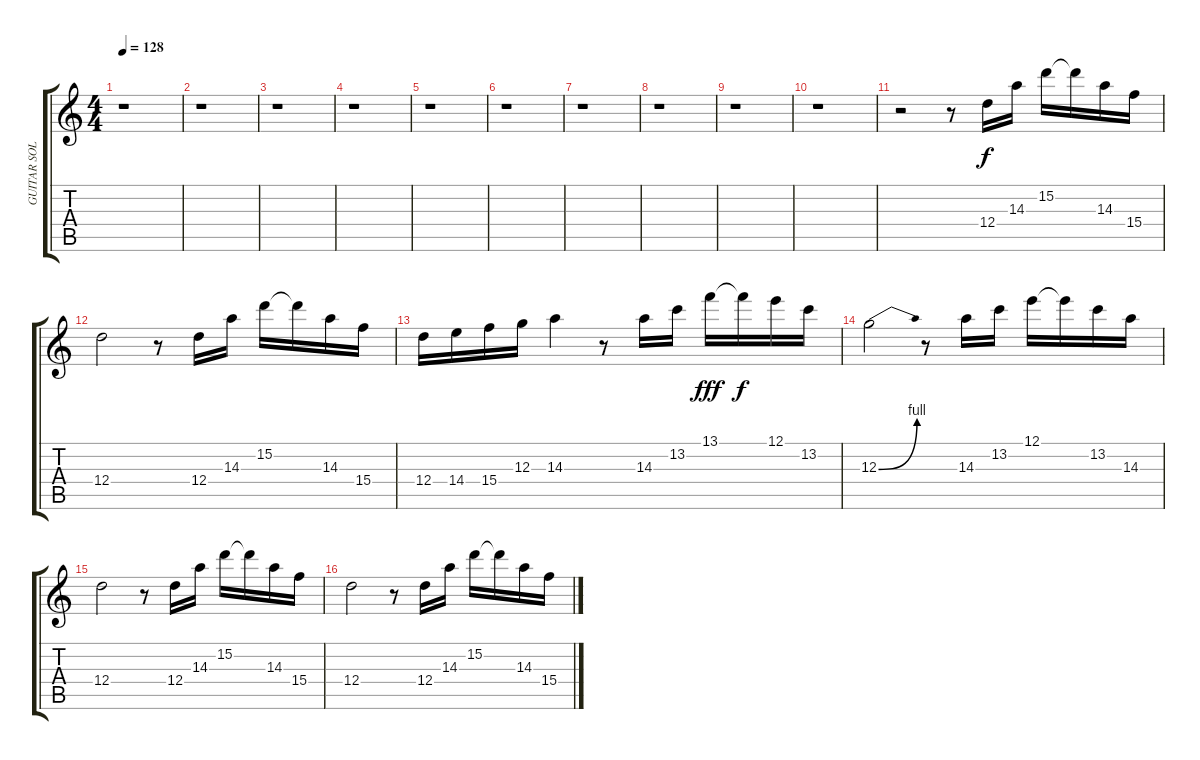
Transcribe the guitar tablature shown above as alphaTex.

\track ("GUITAR SOLO" "GUITAR SOL") {instrument acousticguitarnylon}
\staff {score tabs}
\tuning (E4 B3 G3 D3 A2 E2) {hide}
\ts (4 4)
\tempo 128
\clef g2
\ks c
r.1{dy f} |
r.1 |
r.1 |
r.1 |
r.1 |
r.1 |
r.1 |
r.1 |
r.1 |
r.1 |
r.2{instrument overdrivenguitar} r.8 12.4.16 14.3.16 15.2.16 15.2{t}.16 14.3.16 15.4.16 |
12.4.2{instrument overdrivenguitar} r.8 12.4.16 14.3.16 15.2.16 15.2{t}.16 14.3.16 15.4.16 |
12.4.16 14.4.16 15.4.16 12.3.16 14.3.4 r.8 14.3.16 13.2.16 13.1.16{dy fff} 13.1{t}.16{dy f} 12.1.16 13.2.16 |
12.3{be (bend 0 0 60 4)}.2 r.8 14.3.16 13.2.16 12.1.16 12.1{t}.16 13.2.16 14.3.16 |
12.4.2 r.8 12.4.16 14.3.16 15.2.16 15.2{t}.16 14.3.16 15.4.16 |
12.4.2 r.8 12.4.16 14.3.16 15.2.16 15.2{t}.16 14.3.16 15.4.16
